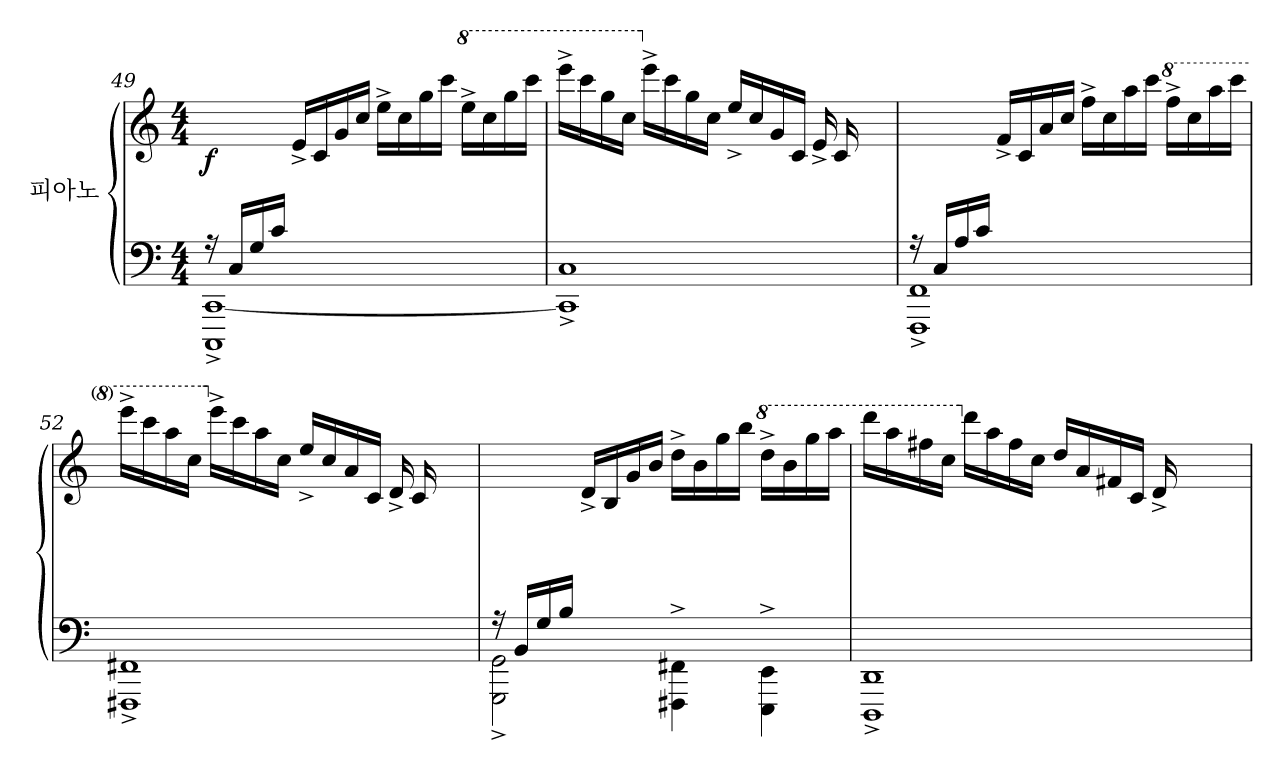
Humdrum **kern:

**kern	**kern	**dynam
*part1	*part1	*part1
*staff2	*staff1	*staff1/2
*I"피아노	*	*
*clefF4	*clefG2	*
*k[]	*k[]	*
*M4/4	*M4/4	*
=49	=49	=49
*^	*	*
!	!	!	!LO:DY:b
16r	1CCC^ [1CC^	4ryy	f
16C/LL	.	.	.
16G/	.	.	.
16c/JJ	.	.	.
4ryy	.	16e^/LL	.
.	.	16c/	.
.	.	16g/	.
.	.	16cc/JJ	.
2ryy	.	16ee^\LL	.
.	.	16cc\	.
.	.	16gg\	.
.	.	16ccc\JJ	.
*	*	*8va	*
.	.	16eee^\LL	.
.	.	16ccc\	.
.	.	16ggg\	.
.	.	16cccc\JJ	.
!!LO:LB:g=z
=50	=50	=50	=50
*	*	*^	*
2.ryy	1CC]^ 1C^	16eeee^\LL	2.ryy	.
.	.	16cccc\	.	.
.	.	16ggg\	.	.
.	.	16ccc\JJ	.	.
*	*	*X8va	*	*
.	.	16eee^\LL	.	.
.	.	16ccc\	.	.
.	.	16gg\	.	.
.	.	16cc\JJ	.	.
.	.	16ee^/LL	.	.
.	.	16cc/	.	.
.	.	16g/	.	.
.	.	16c/JJ	.	.
8ryy	.	16ryy	16e^/LL	.
.	.	16ryy	16c/	.
16G/	.	16ryy	8ryy	.
16C/JJ	.	16ryy	.	.
*	*	*v	*v	*
=51	=51	=51	=51
16r	1FFF^ 1FF^	4ryy	.
16C/LL	.	.	.
16A/	.	.	.
16c/JJ	.	.	.
4ryy	.	16f^/LL	.
.	.	16c/	.
.	.	16a/	.
.	.	16cc/JJ	.
2ryy	.	16ff^\LL	.
.	.	16cc\	.
.	.	16aa\	.
.	.	16ccc\JJ	.
*	*	*8va	*
.	.	16fff^\LL	.
.	.	16ccc\	.
.	.	16aaa\	.
.	.	16cccc\JJ	.
!!LO:LB:g=z
=52	=52	=52	=52
*	*	*^	*
2.ryy	1FFF#X^ 1FF#X^	16eeee^\LL	2.ryy	.
.	.	16cccc\	.	.
.	.	16aaa\	.	.
.	.	16ccc\JJ	.	.
*	*	*X8va	*	*
.	.	16eee^\LL	.	.
.	.	16ccc\	.	.
.	.	16aa\	.	.
.	.	16cc\JJ	.	.
.	.	16ee^/LL	.	.
.	.	16cc/	.	.
.	.	16a/	.	.
.	.	16c/JJ	.	.
8ryy	.	16ryy	16d^/LL	.
.	.	16ryy	16c/	.
16A/	.	16ryy	8ryy	.
16C/JJ	.	16ryy	.	.
*	*	*v	*v	*
=53	=53	=53	=53
16r	2GGG\^ 2GG\^	4ryy	.
16BB/LL	.	.	.
16G/	.	.	.
16B/JJ	.	.	.
4ryy	.	16d^/LL	.
.	.	16B/	.
.	.	16g/	.
.	.	16b/JJ	.
2ryy	4FFF#X\^ 4FF#X\^	16dd^\LL	.
.	.	16b\	.
.	.	16gg\	.
.	.	16bb\JJ	.
*	*	*8va	*
.	4EEE\^ 4EE\^	16ddd^\LL	.
.	.	16bb\	.
.	.	16ggg\	.
.	.	16aaa\JJ	.
!!LO:LB:g=z
=54	=54	=54	=54
*	*	*^	*
2.ryy	1DDD^ 1DD^	16dddd\LL	2.ryy	.
.	.	16aaa\	.	.
.	.	16fff#X\	.	.
.	.	16ccc\JJ	.	.
*	*	*X8va	*	*
.	.	16ddd\LL	.	.
.	.	16aa\	.	.
.	.	16ff#\	.	.
.	.	16cc\JJ	.	.
.	.	16dd/LL	.	.
.	.	16a/	.	.
.	.	16f#X/	.	.
.	.	16c/JJ	.	.
16ryy	.	16ryy	16d^/LL	.
16A/	.	16ryy	8.ryy	.
16F#X/	.	16ryy	.	.
16C/JJ	.	16ryy	.	.
*v	*v	*	*	*
*	*v	*v	*
=	=	=
*-	*-	*-
